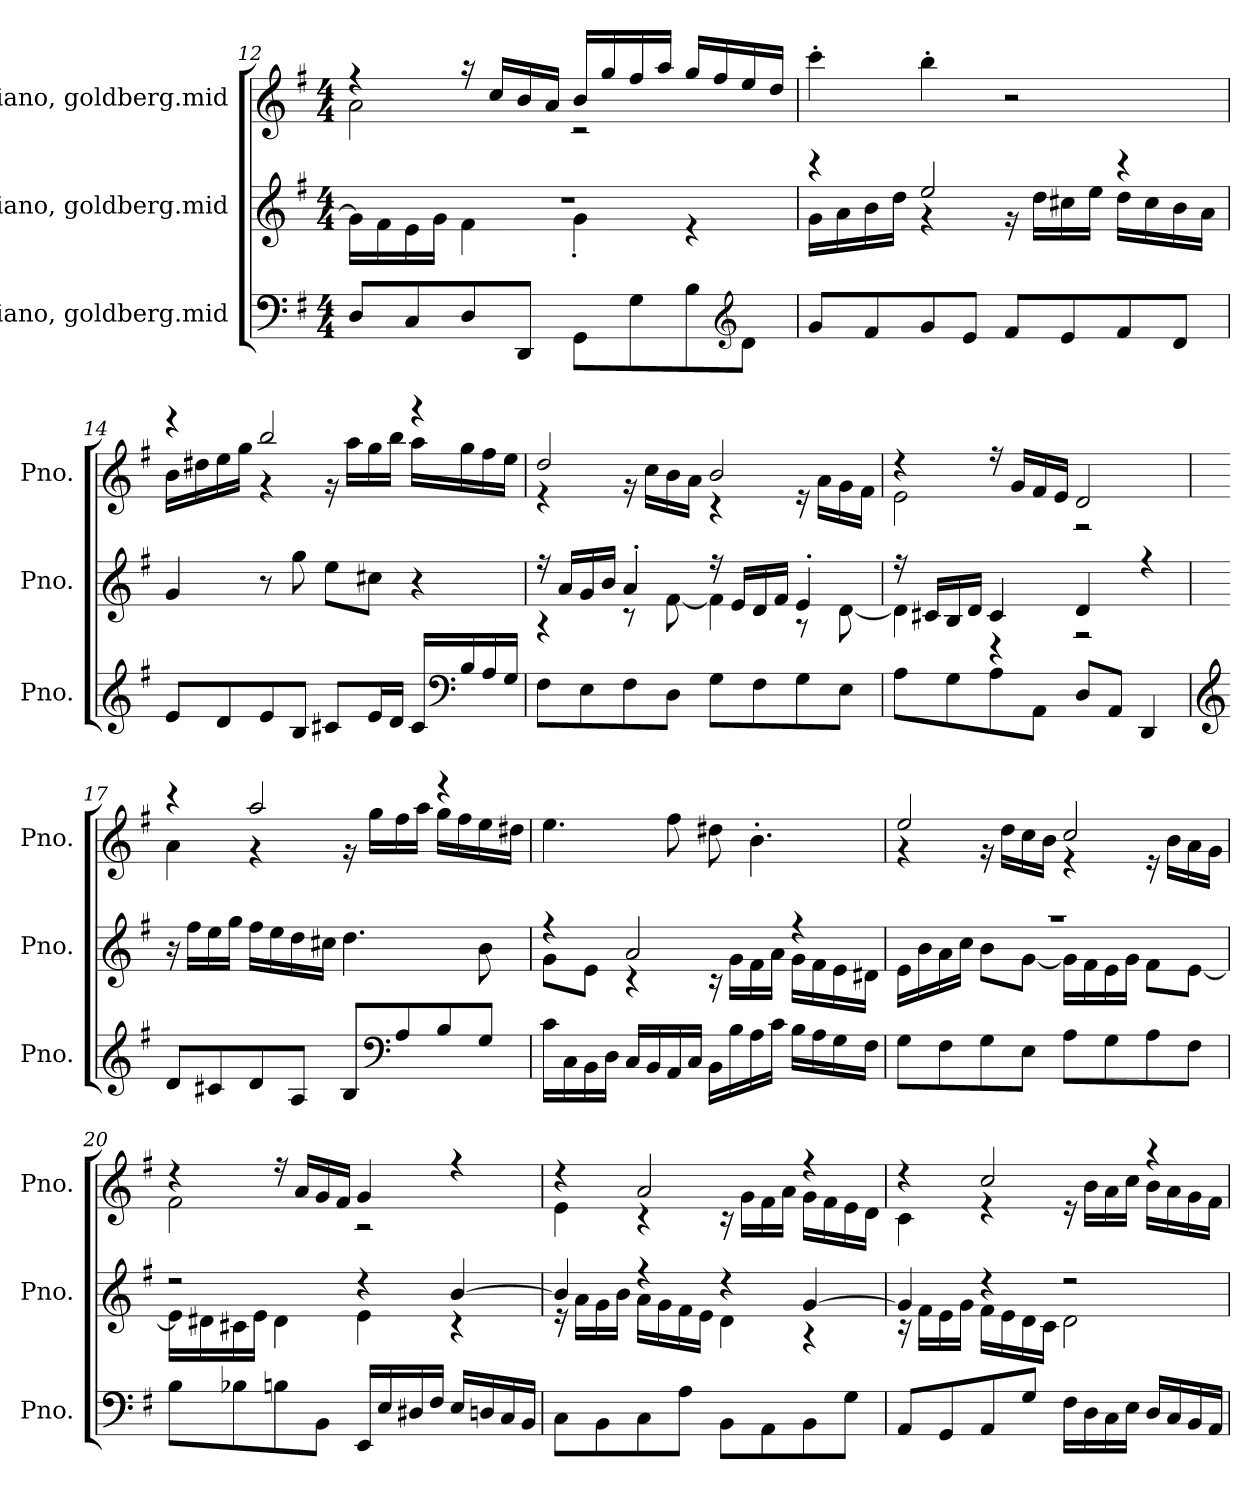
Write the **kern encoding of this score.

**kern	**kern	**kern
*part3	*part2	*part1
*staff3	*staff2	*staff1
*I"Piano, goldberg.mid	*I"Piano, goldberg.mid	*I"Piano, goldberg.mid
*I'Pno.	*I'Pno.	*I'Pno.
*clefF4	*clefG2	*clefG2
*k[f#]	*k[f#]	*k[f#]
*M4/4	*M4/4	*M4/4
=12	=12	=12
*	*^	*^
8D/L	1r	16g\LL]	4r	2a\
.	.	16f#\	.	.
8C/	.	16e\	.	.
.	.	16g\JJ	.	.
8D/	.	4f#\	16r	.
.	.	.	16cc/LL	.
8DD/J	.	.	16b/	.
.	.	.	16a/JJ	.
8GG\L	.	4g'\	16b/LL	2r
.	.	.	16gg/	.
8G\	.	.	16ff#/	.
.	.	.	16aa/JJ	.
8B\	.	4r	16gg/LL	.
.	.	.	16ff#/	.
*clefG2	*	*	*	*
8d\J	.	.	16ee/	.
.	.	.	16dd/JJ	.
*	*	*	*v	*v
!!LO:LB:g=z
=13	=13	=13	=13
8g/L	4r	16g\LL	4ccc'\
.	.	16a\	.
8f#/	.	16b\	.
.	.	16dd\JJ	.
8g/	2ee/	4r	4bb'\
8e/J	.	.	.
8f#/L	.	16r	2r
.	.	16dd\LL	.
8e/	.	16cc#X\	.
.	.	16ee\JJ	.
8f#/	4r	16dd\LL	.
.	.	16cc#\	.
8d/J	.	16b\	.
.	.	16a\JJ	.
*	*v	*v	*
=14	=14	=14
*	*	*^
8e/L	4g/	4r	16b\LL
.	.	.	16dd#X\
8d/	.	.	16ee\
.	.	.	16gg\JJ
8e/	8r	2bb/	4r
8B/J	8gg\	.	.
8c#X/L	8ee\L	.	16r
.	.	.	16aa\LL
16e/L	8cc#X\J	.	16gg\
16d/JJ	.	.	16bb\JJ
16c#/LL	4r	4r	16aa\LL
*clefF4	*	*	*
16B/	.	.	16gg\
16A/	.	.	16ff#\
16G/JJ	.	.	16ee\JJ
!!LO:LB:g=z	!!
=15	=15	=15	=15
*	*^	*	*
8F#\L	16r	4r	2dd/	4r
.	16a/LL	.	.	.
8E\	16g/	.	.	.
.	16b/JJ	.	.	.
8F#\	4a'/	8r	.	16r
.	.	.	.	16cc\LL
8D\J	.	[8f#\	.	16b\
.	.	.	.	16a\JJ
8G\L	16r	4f#\]	2b/	4r
.	16e/LL	.	.	.
8F#\	16d/	.	.	.
.	16f#/JJ	.	.	.
8G\	4e'/	8r	.	16r
.	.	.	.	16a\LL
8E\J	.	[8d\	.	16g\
.	.	.	.	16f#\JJ
=16	=16	=16	=16	=16
8A\L	16r	4d\]	4r	2e\
.	16c#X/LL	.	.	.
8G\	16B/	.	.	.
.	16d/JJ	.	.	.
8A\	4c#/	4r	16r	.
.	.	.	16g/LL	.
8AA\J	.	.	16f#/	.
.	.	.	16e/JJ	.
8D/L	4d/	2r	2d/	2r
8AA/J	.	.	.	.
4DD/	4r	.	.	.
*	*v	*v	*	*
!!LO:PB:g=z	!!
=17	=17	=17	=17
*clefG2	*	*	*
8d/L	16r	4r	4a\
.	16ff#\LL	.	.
8c#X/	16ee\	.	.
.	16gg\JJ	.	.
8d/	16ff#\LL	2aa/	4r
.	16ee\	.	.
8A/J	16dd\	.	.
.	16cc#X\JJ	.	.
8B/L	4.dd\	.	16r
.	.	.	16gg\LL
*clefF4	*	*	*
8A/	.	.	16ff#\
.	.	.	16aa\JJ
8B/	.	4r	16gg\LL
.	.	.	16ff#\
8G/J	8b\	.	16ee\
.	.	.	16dd#X\JJ
*	*	*v	*v
=18	=18	=18
*	*^	*
16c\LL	4r	8g\L	4.ee\
16C\	.	.	.
16BB\	.	8e\J	.
16D\JJ	.	.	.
16C/LL	2a/	4r	.
16BB/	.	.	.
16AA/	.	.	8ff#\
16C/JJ	.	.	.
16BB\LL	.	16r	8dd#X\
16B\	.	16g\LL	.
16A\	.	16f#\	4.b'\
16c\JJ	.	16a\JJ	.
16B\LL	4r	16g\LL	.
16A\	.	16f#\	.
16G\	.	16e\	.
16F#\JJ	.	16d#X\JJ	.
!!LO:LB:g=z
=19	=19	=19	=19
*	*	*	*^
8G\L	1r	16e\LL	2ee/	4r
.	.	16b\	.	.
8F#\	.	16a\	.	.
.	.	16cc\JJ	.	.
8G\	.	8b\L	.	16r
.	.	.	.	16dd\LL
8E\J	.	[8g\J	.	16cc\
.	.	.	.	16b\JJ
8A\L	.	16g\LL]	2cc/	4r
.	.	16f#\	.	.
8G\	.	16e\	.	.
.	.	16g\JJ	.	.
8A\	.	8f#\L	.	16r
.	.	.	.	16b\LL
8F#\J	.	[8e\J	.	16a\
.	.	.	.	16g\JJ
=20	=20	=20	=20	=20
8B\L	2r	16e\LL]	4r	2f#\
.	.	16d#X\	.	.
8B-X\	.	16c#X\	.	.
.	.	16e\JJ	.	.
8Bn\	.	4d#\	16r	.
.	.	.	16a/LL	.
8BB\J	.	.	16g/	.
.	.	.	16f#/JJ	.
16EE/LL	4r	4e\	4g/	2r
16E/	.	.	.	.
16D#X/	.	.	.	.
16F#/JJ	.	.	.	.
16E/LL	[4b/	4r	4r	.
16Dn/	.	.	.	.
16C/	.	.	.	.
16BB/JJ	.	.	.	.
!!LO:LB:g=z	!!
=21	=21	=21	=21	=21
8C\L	4b/]	16r	4r	4e\
.	.	16a\LL	.	.
8BB\	.	16g\	.	.
.	.	16b\JJ	.	.
8C\	4r	16a\LL	2a/	4r
.	.	16g\	.	.
8A\J	.	16f#\	.	.
.	.	16e\JJ	.	.
8BB\L	4r	4d\	.	16r
.	.	.	.	16g\LL
8AA\	.	.	.	16f#\
.	.	.	.	16a\JJ
8BB\	[4g/	4r	4r	16g\LL
.	.	.	.	16f#\
8G\J	.	.	.	16e\
.	.	.	.	16d\JJ
=22	=22	=22	=22	=22
8AA/L	4g/]	16r	4r	4c\
.	.	16f#\LL	.	.
8GG/	.	16e\	.	.
.	.	16g\JJ	.	.
8AA/	4r	16f#\LL	2cc/	4r
.	.	16e\	.	.
8G/J	.	16d\	.	.
.	.	16c\JJ	.	.
16F#\LL	2r	2d\	.	16r
16D\	.	.	.	16b\LL
16C\	.	.	.	16a\
16E\JJ	.	.	.	16cc\JJ
16D/LL	.	.	4r	16b\LL
16C/	.	.	.	16a\
16BB/	.	.	.	16g\
16AA/JJ	.	.	.	16f#\JJ
*	*v	*v	*	*
*	*	*v	*v
=	=	=
*-	*-	*-
